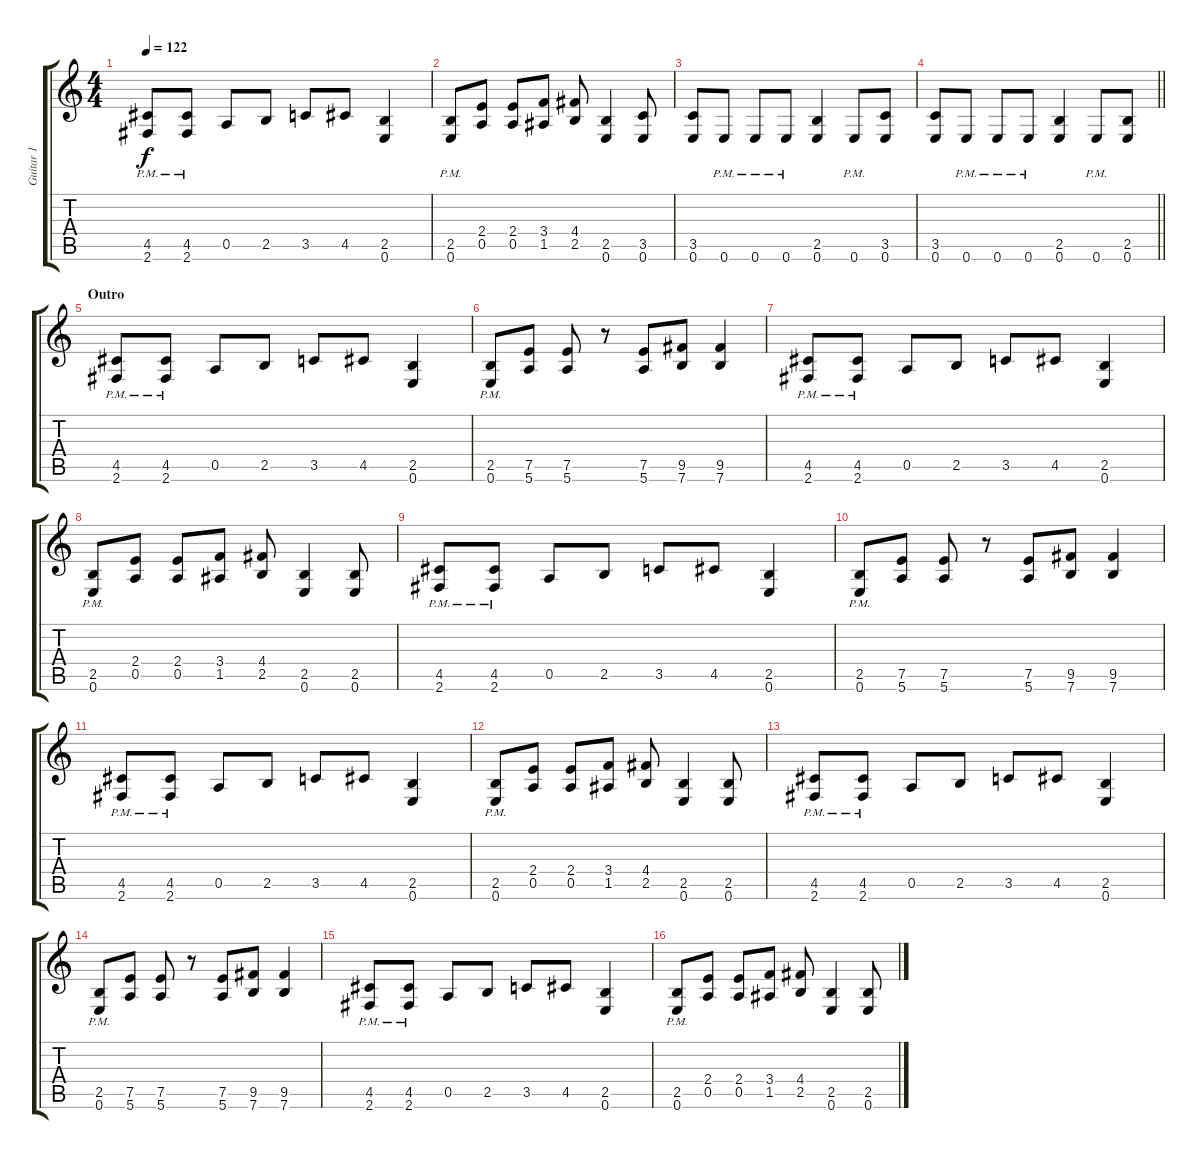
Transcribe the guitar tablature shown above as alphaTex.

\track ("Guitar 1" "Guitar 1") {instrument distortionguitar}
\staff {score tabs}
\tuning (E4 B3 G3 D3 A2 E2) {hide}
\ts (4 4)
\tempo 122
\clef g2
\ks c
(4.5{pm} 2.6{pm}).8{dy f} (4.5{pm} 2.6{pm}).8 0.5.8 2.5.8 3.5.8 4.5.8 (2.5 0.6).4 |
(2.5{pm} 0.6{pm}).8 (2.4 0.5).8 (2.4 0.5).8 (3.4 1.5).8 (4.4 2.5).8 (2.5 0.6).4 (3.5 0.6).8 |
(3.5 0.6).8 0.6{pm}.8 0.6{pm}.8 0.6{pm}.8 (2.5 0.6).4 0.6{pm}.8 (3.5 0.6).8 |
\barLineRight lightlight
(3.5 0.6).8 0.6{pm}.8 0.6{pm}.8 0.6{pm}.8 (2.5 0.6).4 0.6{pm}.8 (2.5 0.6).8 |
\section ("" "Outro")
(4.5{pm} 2.6{pm}).8 (4.5{pm} 2.6{pm}).8 0.5.8 2.5.8 3.5.8 4.5.8 (2.5 0.6).4 |
(2.5{pm} 0.6{pm}).8 (7.5 5.6).8 (7.5 5.6).8 r.8 (7.5 5.6).8 (9.5 7.6).8 (9.5 7.6).4 |
(4.5{pm} 2.6{pm}).8 (4.5{pm} 2.6{pm}).8 0.5.8 2.5.8 3.5.8 4.5.8 (2.5 0.6).4 |
(2.5{pm} 0.6{pm}).8 (2.4 0.5).8 (2.4 0.5).8 (3.4 1.5).8 (4.4 2.5).8 (2.5 0.6).4 (2.5 0.6).8 |
(4.5{pm} 2.6{pm}).8 (4.5{pm} 2.6{pm}).8 0.5.8 2.5.8 3.5.8 4.5.8 (2.5 0.6).4 |
(2.5{pm} 0.6{pm}).8 (7.5 5.6).8 (7.5 5.6).8 r.8 (7.5 5.6).8 (9.5 7.6).8 (9.5 7.6).4 |
(4.5{pm} 2.6{pm}).8 (4.5{pm} 2.6{pm}).8 0.5.8 2.5.8 3.5.8 4.5.8 (2.5 0.6).4 |
(2.5{pm} 0.6{pm}).8 (2.4 0.5).8 (2.4 0.5).8 (3.4 1.5).8 (4.4 2.5).8 (2.5 0.6).4 (2.5 0.6).8 |
(4.5{pm} 2.6{pm}).8 (4.5{pm} 2.6{pm}).8 0.5.8 2.5.8 3.5.8 4.5.8 (2.5 0.6).4 |
(2.5{pm} 0.6{pm}).8 (7.5 5.6).8 (7.5 5.6).8 r.8 (7.5 5.6).8 (9.5 7.6).8 (9.5 7.6).4 |
(4.5{pm} 2.6{pm}).8 (4.5{pm} 2.6{pm}).8 0.5.8 2.5.8 3.5.8 4.5.8 (2.5 0.6).4 |
(2.5{pm} 0.6{pm}).8 (2.4 0.5).8 (2.4 0.5).8 (3.4 1.5).8 (4.4 2.5).8 (2.5 0.6).4 (2.5 0.6).8
